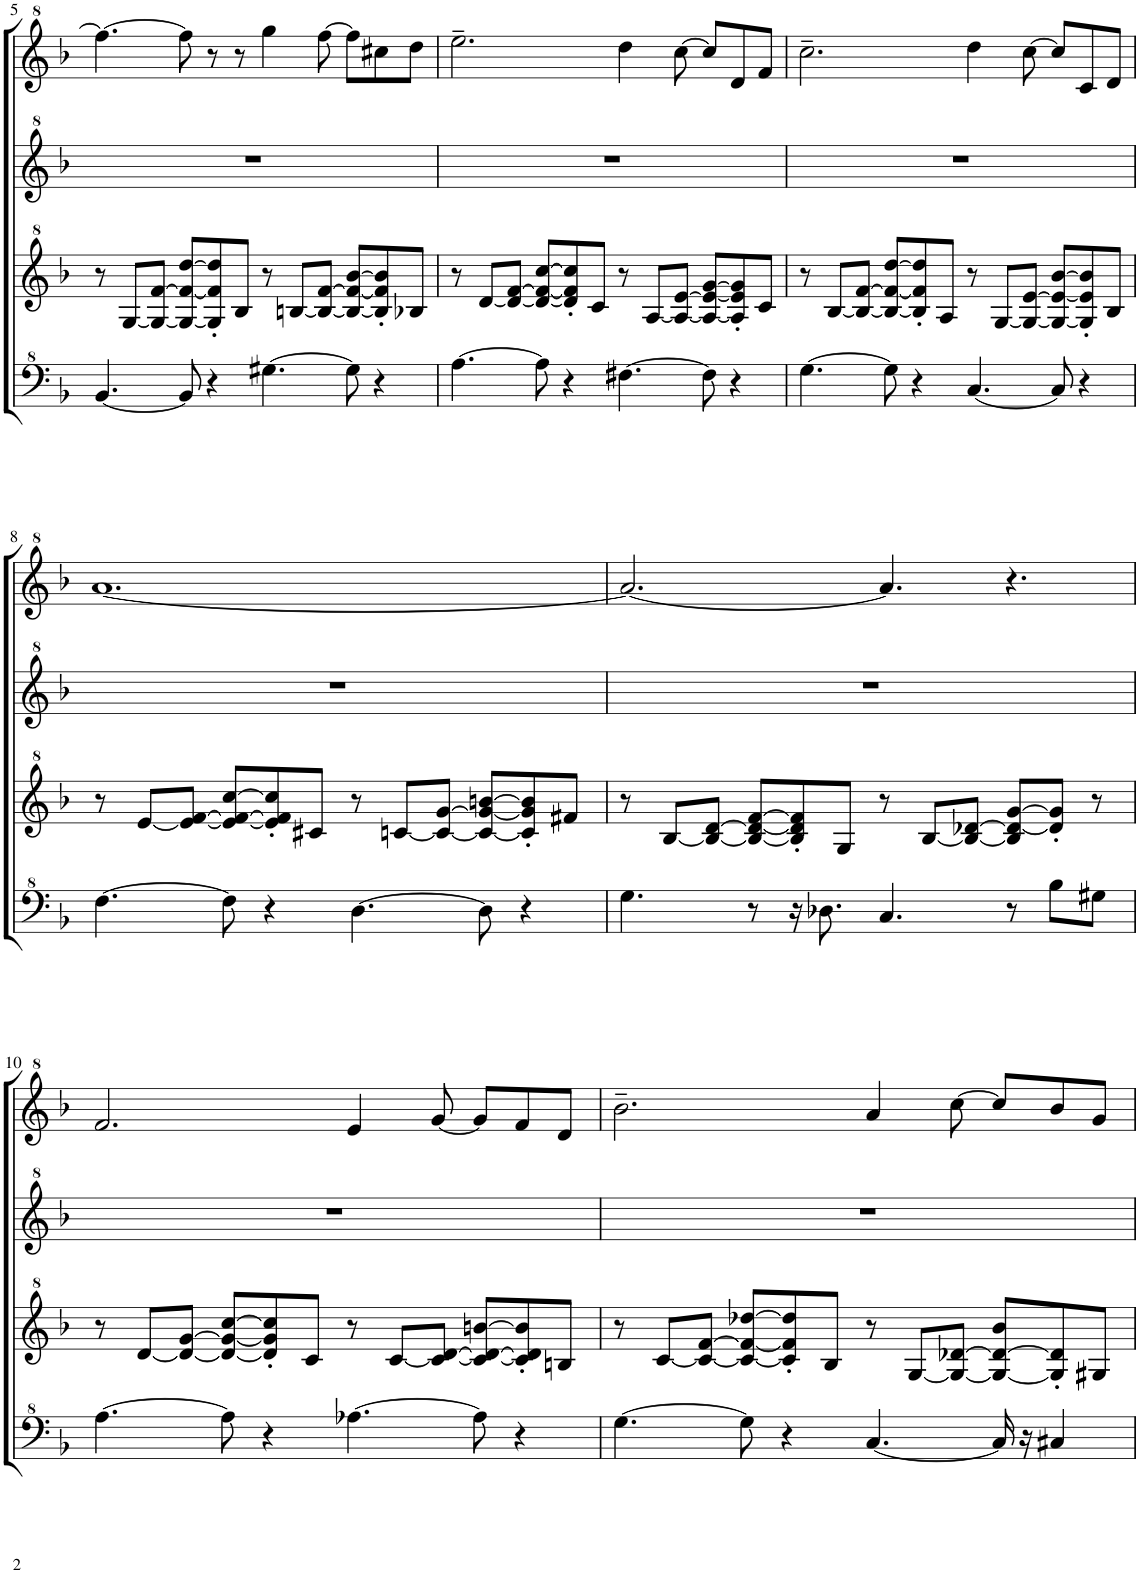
**kern	**kern	**kern	**kern
*part1	*part1	*part1	*part1
*staff4	*staff3	*staff2	*staff1
*I"Model III	*	*	*
!!LO:PB:g=z
*clefF^4	*clefG^2	*clefG^2	*clefG^2
*k[b-]	*k[b-]	*k[b-]	*k[b-]
*M12/8	*M12/8	*M12/8	*M12/8
=5	=5	=5	=5
[4.B-/	8r	1.r	4.fff\_
.	[8g/L	.	.
.	8g/_ [8ff/J	.	.
8B-/]	8g/_ 8ff/_ [8ddd/L	.	8fff\]
4r	8g/]' 8ff/]' 8ddd/]'	.	8r
.	8b-/J	.	8r
[4.g#X\	8r	.	4ggg\
.	[8bn/L	.	.
.	8b/_ [8ff/J	.	[8fff\
8g#\]	8b/_ 8ff/_ [8bb-/L	.	8fff\L]
4r	8b/]' 8ff/]' 8bb-/]'	.	8ccc#X\
.	8b-X/J	.	8ddd\J
=6	=6	=6	=6
[4.a\	8r	1.r	2.eee~\
.	[8dd/L	.	.
.	8dd/_ [8ff/J	.	.
8a\]	8dd/_ 8ff/_ [8ccc/L	.	.
4r	8dd/]' 8ff/]' 8ccc/]'	.	.
.	8cc/J	.	.
[4.f#X\	8r	.	4ddd\
.	[8a/L	.	.
.	8a/_ [8ee/J	.	[8ccc\
8f#\]	8a/_ 8ee/_ [8gg/L	.	8ccc/L]
4r	8a/]' 8ee/]' 8gg/]'	.	8dd/
.	8cc/J	.	8ff/J
=7	=7	=7	=7
[4.g\	8r	1.r	2.ccc~\
.	[8b-/L	.	.
.	8b-/_ [8ff/J	.	.
8g\]	8b-/_ 8ff/_ [8ddd/L	.	.
4r	8b-/]' 8ff/]' 8ddd/]'	.	.
.	8a/J	.	.
[4.c/	8r	.	4ddd\
.	[8g/L	.	.
.	8g/_ [8ee/J	.	[8ccc\
8c/]	8g/_ 8ee/_ [8bb-/L	.	8ccc/L]
4r	8g/]' 8ee/]' 8bb-/]'	.	8cc/
.	8b-/J	.	8dd/J
!!LO:LB:g=z
=8	=8	=8	=8
[4.f\	8r	1.r	[1.aa
.	[8ee/L	.	.
.	8ee/_ [8ff/J	.	.
8f\]	8ee/_ 8ff/_ [8ccc/L	.	.
4r	8ee/]' 8ff/]' 8ccc/]'	.	.
.	8cc#X/J	.	.
[4.d\	8r	.	.
.	[8ccn/L	.	.
.	8cc/_ [8gg/J	.	.
8d\]	8cc/_ 8gg/_ [8bbn/L	.	.
4r	8cc/]' 8gg/]' 8bb/]'	.	.
.	8ff#X/J	.	.
=9	=9	=9	=9
4.g\	8r	1.r	2.aa/_
.	[8b-/L	.	.
.	8b-/_ [8dd/J	.	.
8r	8b-/_ 8dd/_ [8ff/L	.	.
16r	8b-/]' 8dd/]' 8ff/]'	.	.
8.d-X\	.	.	.
.	8g/J	.	.
4.c/	8r	.	4.aa/]
.	[8b-/L	.	.
.	8b-/_ [8dd-X/J	.	.
8r	8b-/] 8dd-/_ [8gg/L	.	4.r
8b-\L	8dd-/]' 8gg/]'J	.	.
8g#X\J	8r	.	.
!!LO:LB:g=z
=10	=10	=10	=10
[4.a\	8r	1.r	2.ff/
.	[8dd/L	.	.
.	8dd/_ [8gg/J	.	.
8a\]	8dd/_ 8gg/_ [8ccc/L	.	.
4r	8dd/]' 8gg/]' 8ccc/]'	.	.
.	8cc/J	.	.
[4.a-X\	8r	.	4ee/
.	[8cc/L	.	.
.	8cc/_ [8dd/J	.	[8gg/
8a-\]	8cc/_ 8dd/_ [8bbn/L	.	8gg/L]
4r	8cc/]' 8dd/]' 8bb/]'	.	8ff/
.	8bn/J	.	8dd/J
=11	=11	=11	=11
[4.g\	8r	1.r	2.bb-~\
.	[8cc/L	.	.
.	8cc/_ [8ff/J	.	.
8g\]	8cc/_ 8ff/_ [8ddd-X/L	.	.
4r	8cc/]' 8ff/]' 8ddd-/]'	.	.
.	8b-/J	.	.
[4.c/	8r	.	4aa/
.	[8g/L	.	.
.	8g/_ [8dd-X/J	.	[8ccc\
16c/]	8g/_ 8dd-/_ 8bb-/L	.	8ccc/L]
16r	.	.	.
4c#X/	8g/]' 8dd-/]'	.	8bb-/
.	8g#X/J	.	8gg/J
=	=	=	=
*-	*-	*-	*-
